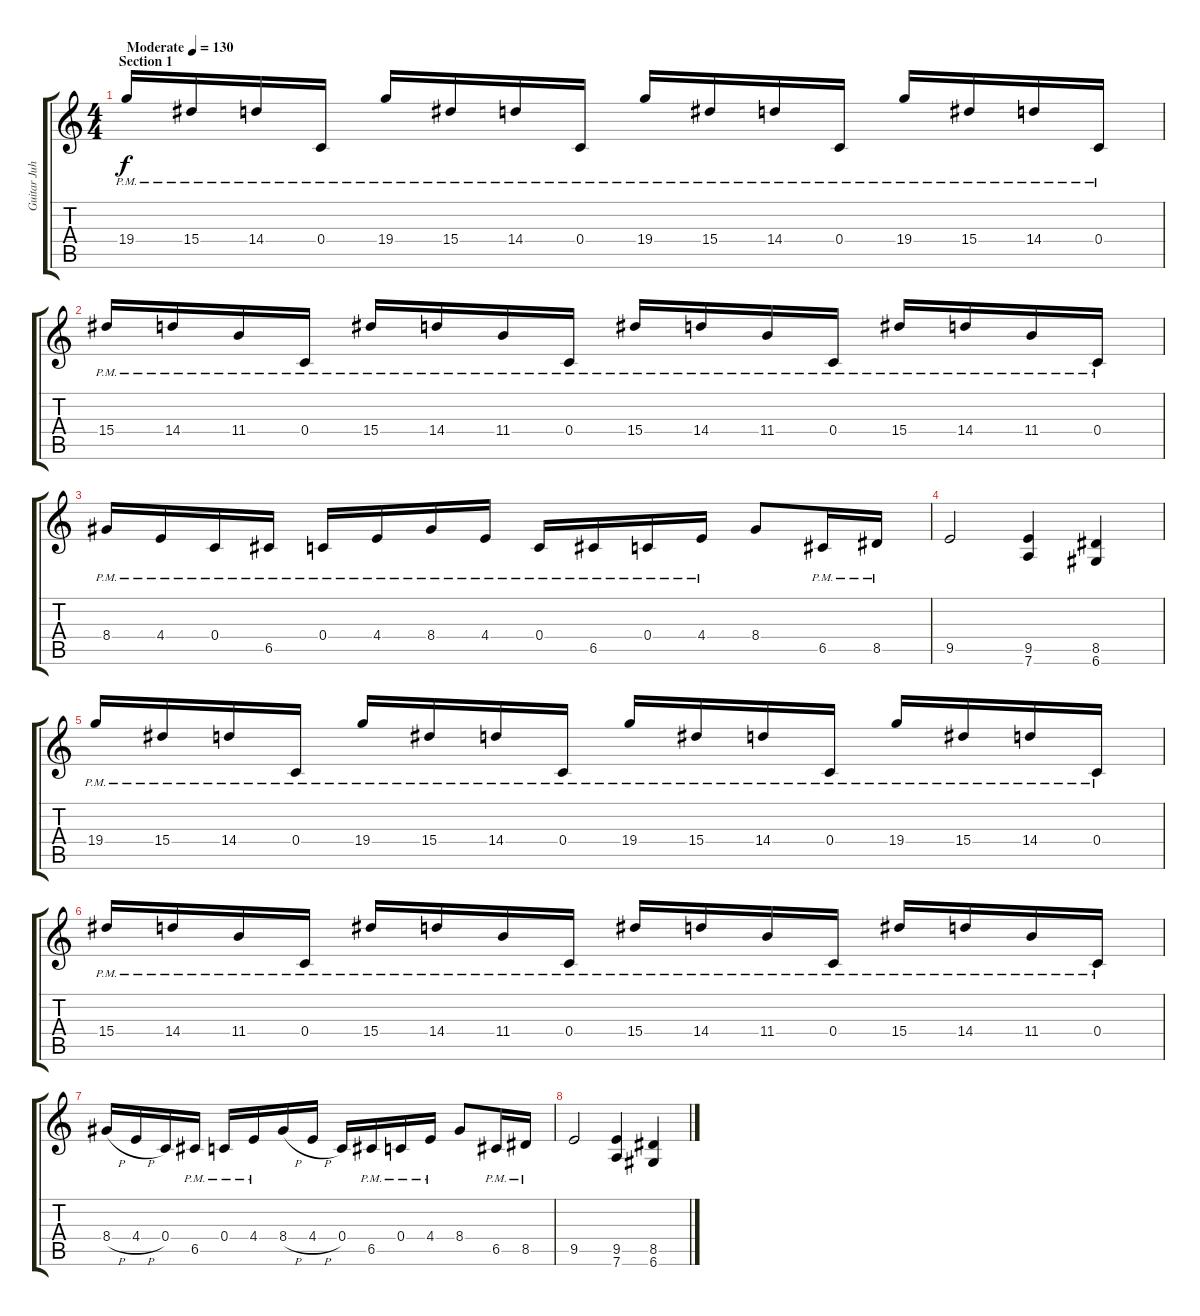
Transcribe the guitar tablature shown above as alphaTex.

\track ("Guitar Juha" "Guitar Juh") {instrument distortionguitar}
\staff {score tabs}
\tuning (D4 A3 F3 C3 G2 D2) {hide}
\ts (4 4)
\section ("" "Section 1")
\tempo (130 "Moderate")
\clef g2
\ks c
19.4{pm}.16{dy f instrument distortionguitar} 15.4{pm}.16 14.4{pm}.16 0.4{pm}.16 19.4{pm}.16 15.4{pm}.16 14.4{pm}.16 0.4{pm}.16 19.4{pm}.16 15.4{pm}.16 14.4{pm}.16 0.4{pm}.16 19.4{pm}.16 15.4{pm}.16 14.4{pm}.16 0.4{pm}.16 |
15.4{pm}.16 14.4{pm}.16 11.4{pm}.16 0.4{pm}.16 15.4{pm}.16 14.4{pm}.16 11.4{pm}.16 0.4{pm}.16 15.4{pm}.16 14.4{pm}.16 11.4{pm}.16 0.4{pm}.16 15.4{pm}.16 14.4{pm}.16 11.4{pm}.16 0.4{pm}.16 |
8.4{pm}.16 4.4{pm}.16 0.4{pm}.16 6.5{pm}.16 0.4{pm}.16 4.4{pm}.16 8.4{pm}.16 4.4{pm}.16 0.4{pm}.16 6.5{pm}.16 0.4{pm}.16 4.4{pm}.16 8.4.8 6.5{pm}.16 8.5{pm}.16 |
9.5.2 (9.5 7.6).4 (8.5 6.6).4 |
19.4{pm}.16 15.4{pm}.16 14.4{pm}.16 0.4{pm}.16 19.4{pm}.16 15.4{pm}.16 14.4{pm}.16 0.4{pm}.16 19.4{pm}.16 15.4{pm}.16 14.4{pm}.16 0.4{pm}.16 19.4{pm}.16 15.4{pm}.16 14.4{pm}.16 0.4{pm}.16 |
15.4{pm}.16 14.4{pm}.16 11.4{pm}.16 0.4{pm}.16 15.4{pm}.16 14.4{pm}.16 11.4{pm}.16 0.4{pm}.16 15.4{pm}.16 14.4{pm}.16 11.4{pm}.16 0.4{pm}.16 15.4{pm}.16 14.4{pm}.16 11.4{pm}.16 0.4{pm}.16 |
8.4{h}.16 4.4{h}.16 0.4.16 6.5{pm}.16 0.4{pm}.16 4.4{pm}.16 8.4{h}.16 4.4{h}.16 0.4.16 6.5{pm}.16 0.4{pm}.16 4.4{pm}.16 8.4.8 6.5{pm}.16 8.5{pm}.16 |
9.5.2 (9.5 7.6).4 (8.5 6.6).4
